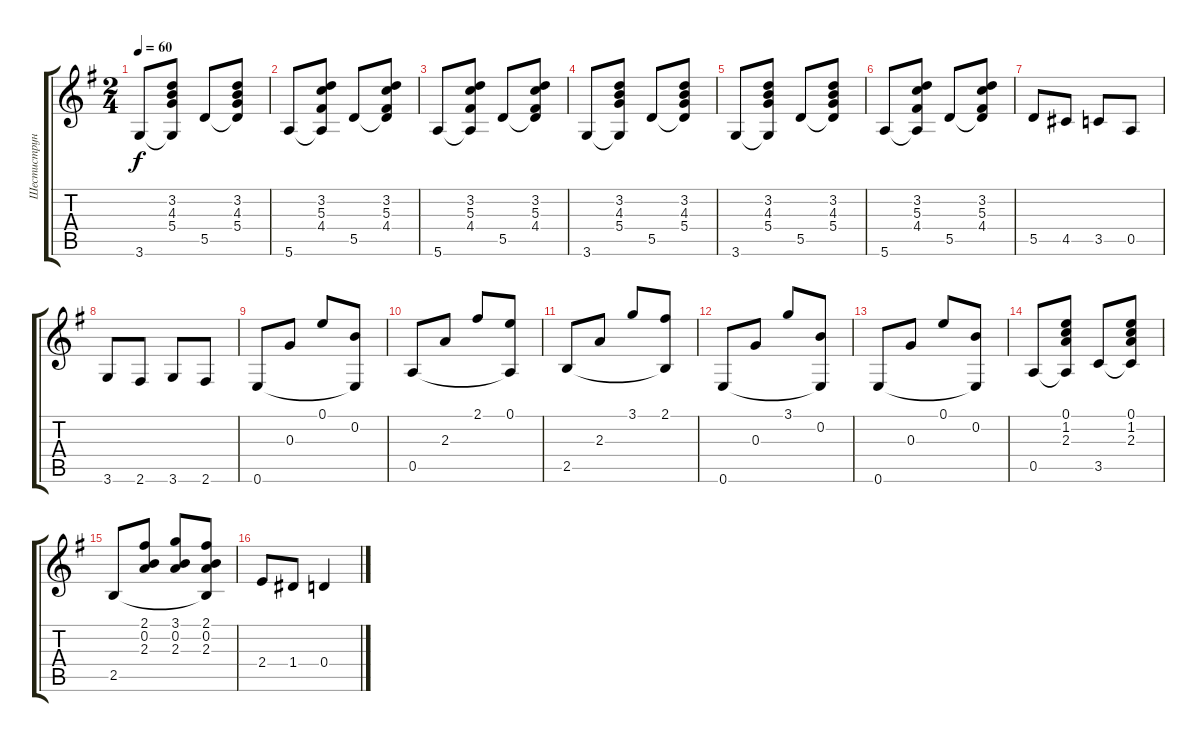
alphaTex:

\track ("Шестиструнная гитара" "Шестиструн") {instrument acousticguitarsteel}
\staff {score tabs}
\tuning (E4 B3 G3 D3 A2 E2) {hide}
\ts (2 4)
\tempo 60
\clef g2
\ks g
3.6.8{dy f} (3.2 4.3 5.4 3.6{t}).8 5.5.8 (3.2 4.3 5.4 5.5{t}).8 |
5.6.8 (3.2 5.3 4.4 5.6{t}).8 5.5.8 (3.2 5.3 4.4 5.5{t}).8 |
5.6.8 (3.2 5.3 4.4 5.6{t}).8 5.5.8 (3.2 5.3 4.4 5.5{t}).8 |
3.6.8 (3.2 4.3 5.4 3.6{t}).8 5.5.8 (3.2 4.3 5.4 5.5{t}).8 |
3.6.8 (3.2 4.3 5.4 3.6{t}).8 5.5.8 (3.2 4.3 5.4 5.5{t}).8 |
5.6.8 (3.2 5.3 4.4 5.6{t}).8 5.5.8 (3.2 5.3 4.4 5.5{t}).8 |
5.5.8 4.5.8 3.5.8 0.5.8 |
3.6.8 2.6.8 3.6.8 2.6.8 |
0.6.8 0.3.8 0.1.8 (0.2 0.6{t}).8 |
0.5.8 2.3.8 2.1.8 (0.1 0.5{t}).8 |
2.5.8 2.3.8 3.1.8 (2.1 2.5{t}).8 |
0.6.8 0.3.8 3.1.8 (0.2 0.6{t}).8 |
0.6.8 0.3.8 0.1.8 (0.2 0.6{t}).8 |
0.5.8 (0.1 1.2 2.3 0.5{t}).8 3.5.8 (0.1 1.2 2.3 3.5{t}).8 |
2.5.8 (2.1 0.2 2.3).8 (3.1 0.2 2.3).8 (2.1 0.2 2.3 2.5{t}).8 |
2.4.8 1.4.8 0.4.4
